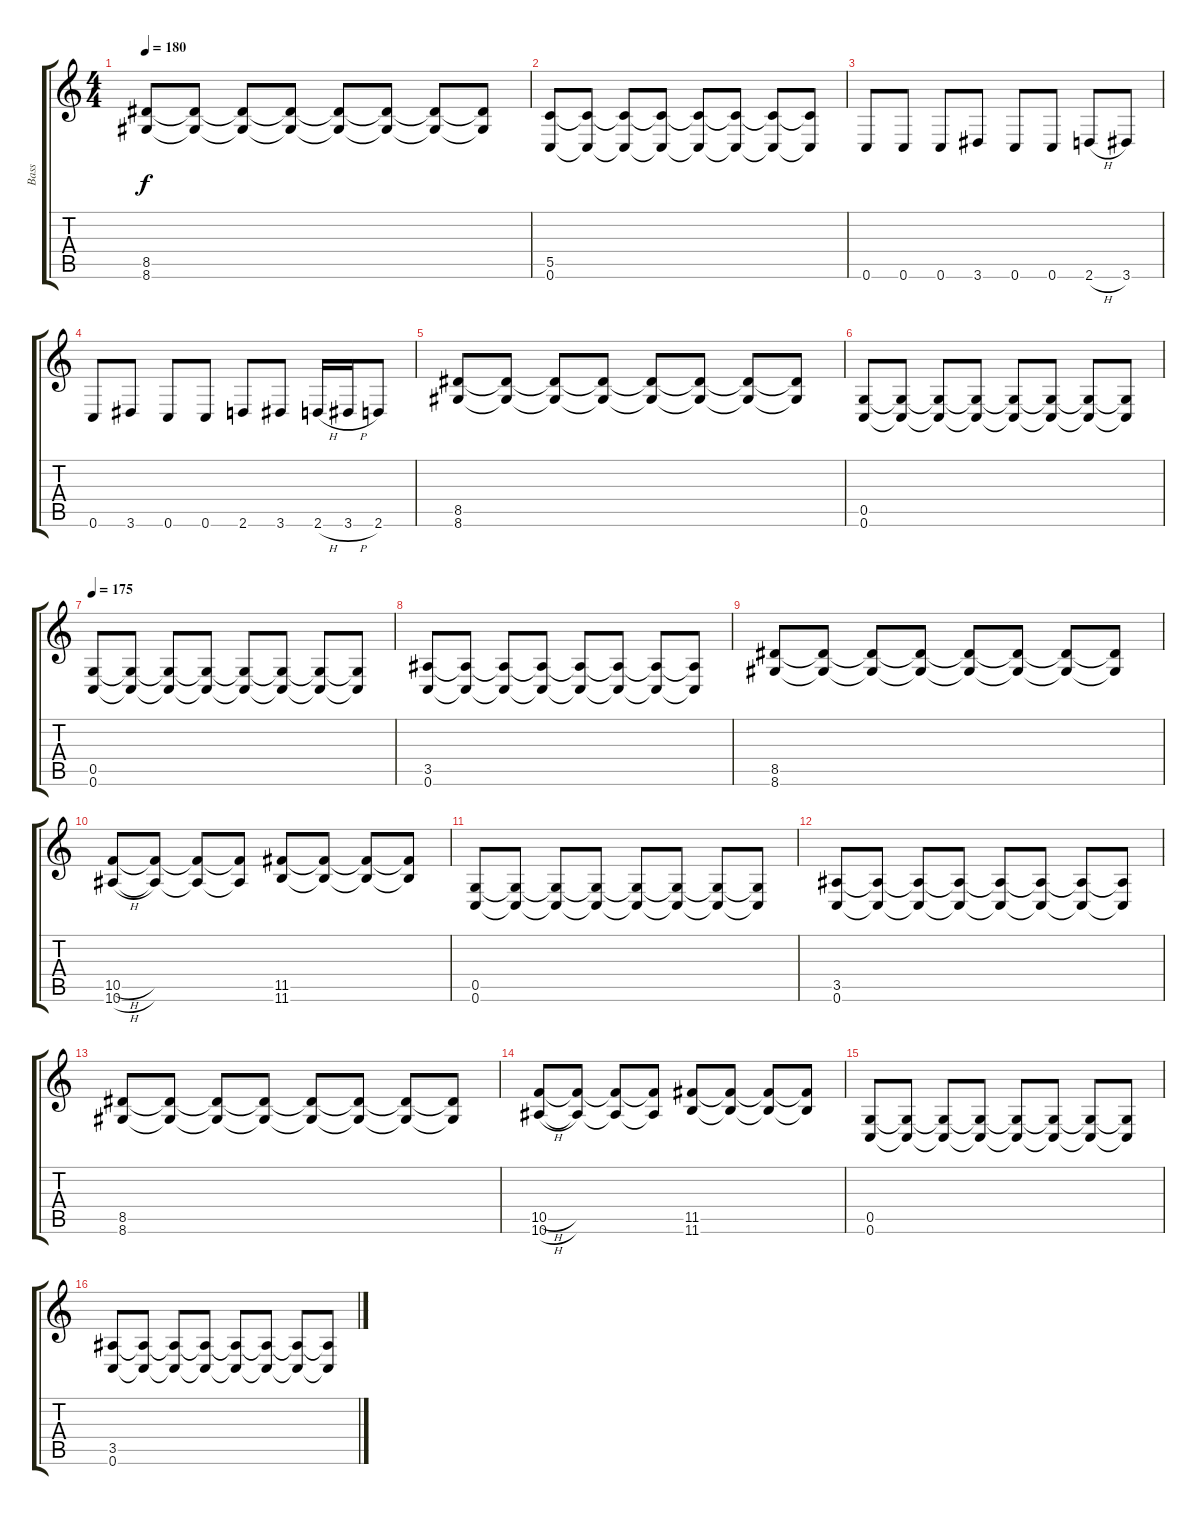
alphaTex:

\track ("Bass" "Bass") {instrument electricbassfinger}
\staff {score tabs}
\tuning (D4 A3 F3 C3 G2 C2) {hide}
\ts (4 4)
\tempo 180
\clef g2
\ks c
(8.5 8.6).8{dy f} (8.5{t} 8.6{t}).8 (8.5{t} 8.6{t}).8 (8.5{t} 8.6{t}).8 (8.5{t} 8.6{t}).8 (8.5{t} 8.6{t}).8 (8.5{t} 8.6{t}).8 (8.5{t} 8.6{t}).8 |
(5.5 0.6).8 (5.5{t} 0.6{t}).8 (5.5{t} 0.6{t}).8 (5.5{t} 0.6{t}).8 (5.5{t} 0.6{t}).8 (5.5{t} 0.6{t}).8 (5.5{t} 0.6{t}).8 (5.5{t} 0.6{t}).8 |
0.6.8 0.6.8 0.6.8 3.6.8 0.6.8 0.6.8 2.6{h}.8 3.6.8 |
0.6.8 3.6.8 0.6.8 0.6.8 2.6.8 3.6.8 2.6{h}.16 3.6{h}.16 2.6.8 |
(8.5 8.6).8 (8.5{t} 8.6{t}).8 (8.5{t} 8.6{t}).8 (8.5{t} 8.6{t}).8 (8.5{t} 8.6{t}).8 (8.5{t} 8.6{t}).8 (8.5{t} 8.6{t}).8 (8.5{t} 8.6{t}).8 |
(0.5 0.6).8 (0.5{t} 0.6{t}).8 (0.5{t} 0.6{t}).8 (0.5{t} 0.6{t}).8 (0.5{t} 0.6{t}).8 (0.5{t} 0.6{t}).8 (0.5{t} 0.6{t}).8 (0.5{t} 0.6{t}).8 |
\tempo 175
(0.5 0.6).8 (0.5{t} 0.6{t}).8 (0.5{t} 0.6{t}).8 (0.5{t} 0.6{t}).8 (0.5{t} 0.6{t}).8 (0.5{t} 0.6{t}).8 (0.5{t} 0.6{t}).8 (0.5{t} 0.6{t}).8 |
(3.5 0.6).8 (3.5{t} 0.6{t}).8 (3.5{t} 0.6{t}).8 (3.5{t} 0.6{t}).8 (3.5{t} 0.6{t}).8 (3.5{t} 0.6{t}).8 (3.5{t} 0.6{t}).8 (3.5{t} 0.6{t}).8 |
(8.5 8.6).8 (8.5{t} 8.6{t}).8 (8.5{t} 8.6{t}).8 (8.5{t} 8.6{t}).8 (8.5{t} 8.6{t}).8 (8.5{t} 8.6{t}).8 (8.5{t} 8.6{t}).8 (8.5{t} 8.6{t}).8 |
(10.5{h} 10.6{h}).8 (10.5{t} 10.6{t}).8 (10.5{t} 10.6{t}).8 (10.5{t} 10.6{t}).8 (11.5 11.6).8 (11.5{t} 11.6{t}).8 (11.5{t} 11.6{t}).8 (11.5{t} 11.6{t}).8 |
(0.5 0.6).8 (0.5{t} 0.6{t}).8 (0.5{t} 0.6{t}).8 (0.5{t} 0.6{t}).8 (0.5{t} 0.6{t}).8 (0.5{t} 0.6{t}).8 (0.5{t} 0.6{t}).8 (0.5{t} 0.6{t}).8 |
(3.5 0.6).8 (3.5{t} 0.6{t}).8 (3.5{t} 0.6{t}).8 (3.5{t} 0.6{t}).8 (3.5{t} 0.6{t}).8 (3.5{t} 0.6{t}).8 (3.5{t} 0.6{t}).8 (3.5{t} 0.6{t}).8 |
(8.5 8.6).8 (8.5{t} 8.6{t}).8 (8.5{t} 8.6{t}).8 (8.5{t} 8.6{t}).8 (8.5{t} 8.6{t}).8 (8.5{t} 8.6{t}).8 (8.5{t} 8.6{t}).8 (8.5{t} 8.6{t}).8 |
(10.5{h} 10.6{h}).8 (10.5{t} 10.6{t}).8 (10.5{t} 10.6{t}).8 (10.5{t} 10.6{t}).8 (11.5 11.6).8 (11.5{t} 11.6{t}).8 (11.5{t} 11.6{t}).8 (11.5{t} 11.6{t}).8 |
(0.5 0.6).8 (0.5{t} 0.6{t}).8 (0.5{t} 0.6{t}).8 (0.5{t} 0.6{t}).8 (0.5{t} 0.6{t}).8 (0.5{t} 0.6{t}).8 (0.5{t} 0.6{t}).8 (0.5{t} 0.6{t}).8 |
(3.5 0.6).8 (3.5{t} 0.6{t}).8 (3.5{t} 0.6{t}).8 (3.5{t} 0.6{t}).8 (3.5{t} 0.6{t}).8 (3.5{t} 0.6{t}).8 (3.5{t} 0.6{t}).8 (3.5{t} 0.6{t}).8
